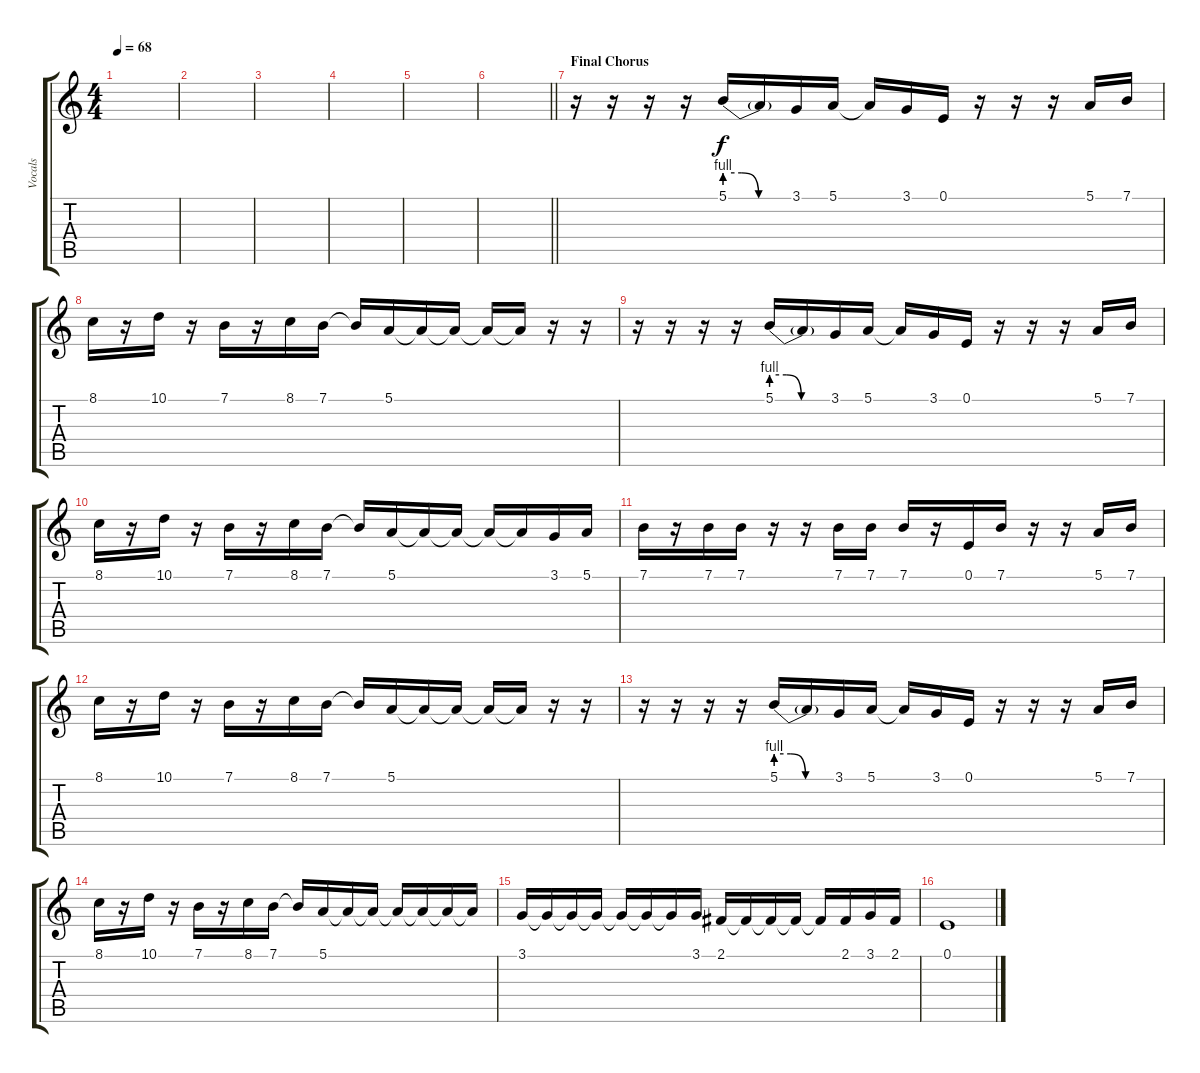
\track ("Vocals" "Vocals") {instrument trumpet}
\staff {score tabs}
\tuning (E4 B3 G3 D3 A2 E2) {hide}
\ts (4 4)
\tempo 68
\clef g2
\ks c
|
|
|
|
|
\barLineRight lightlight
|
\section ("" "Final Chorus")
r.16 r.16 r.16 r.16 5.1{be (custom 0 4 15 4 30 0 60 0)}.16 5.1{t}.16 3.1.16 5.1.16 5.1{t}.16 3.1.16 0.1.16 r.16 r.16 r.16 5.1.16 7.1.16 |
8.1.16 r.16 10.1.16 r.16 7.1.16 r.16 8.1.16 7.1.16 7.1{t}.16 5.1.16 5.1{t}.16 5.1{t}.16 5.1{t}.16 5.1{t}.16 r.16 r.16 |
r.16 r.16 r.16 r.16 5.1{be (custom 0 4 15 4 30 0 60 0)}.16 5.1{t}.16 3.1.16 5.1.16 5.1{t}.16 3.1.16 0.1.16 r.16 r.16 r.16 5.1.16 7.1.16 |
8.1.16 r.16 10.1.16 r.16 7.1.16 r.16 8.1.16 7.1.16 7.1{t}.16 5.1.16 5.1{t}.16 5.1{t}.16 5.1{t}.16 5.1{t}.16 3.1.16 5.1.16 |
7.1.16 r.16 7.1.16 7.1.16 r.16 r.16 7.1.16 7.1.16 7.1.16 r.16 0.1.16 7.1.16 r.16 r.16 5.1.16 7.1.16 |
8.1.16 r.16 10.1.16 r.16 7.1.16 r.16 8.1.16 7.1.16 7.1{t}.16 5.1.16 5.1{t}.16 5.1{t}.16 5.1{t}.16 5.1{t}.16 r.16 r.16 |
r.16 r.16 r.16 r.16 5.1{be (custom 0 4 15 4 30 0 60 0)}.16 5.1{t}.16 3.1.16 5.1.16 5.1{t}.16 3.1.16 0.1.16 r.16 r.16 r.16 5.1.16 7.1.16 |
8.1.16 r.16 10.1.16 r.16 7.1.16 r.16 8.1.16 7.1.16 7.1{t}.16 5.1.16 5.1{t}.16 5.1{t}.16 5.1{t}.16 5.1{t}.16 5.1{t}.16 5.1{t}.16 |
3.1.16 3.1{t}.16 3.1{t}.16 3.1{t}.16 3.1{t}.16 3.1{t}.16 3.1{t}.16 3.1.16 2.1.16 2.1{t}.16 2.1{t}.16 2.1{t}.16 2.1{t}.16 2.1.16 3.1.16 2.1.16 |
0.1.1
